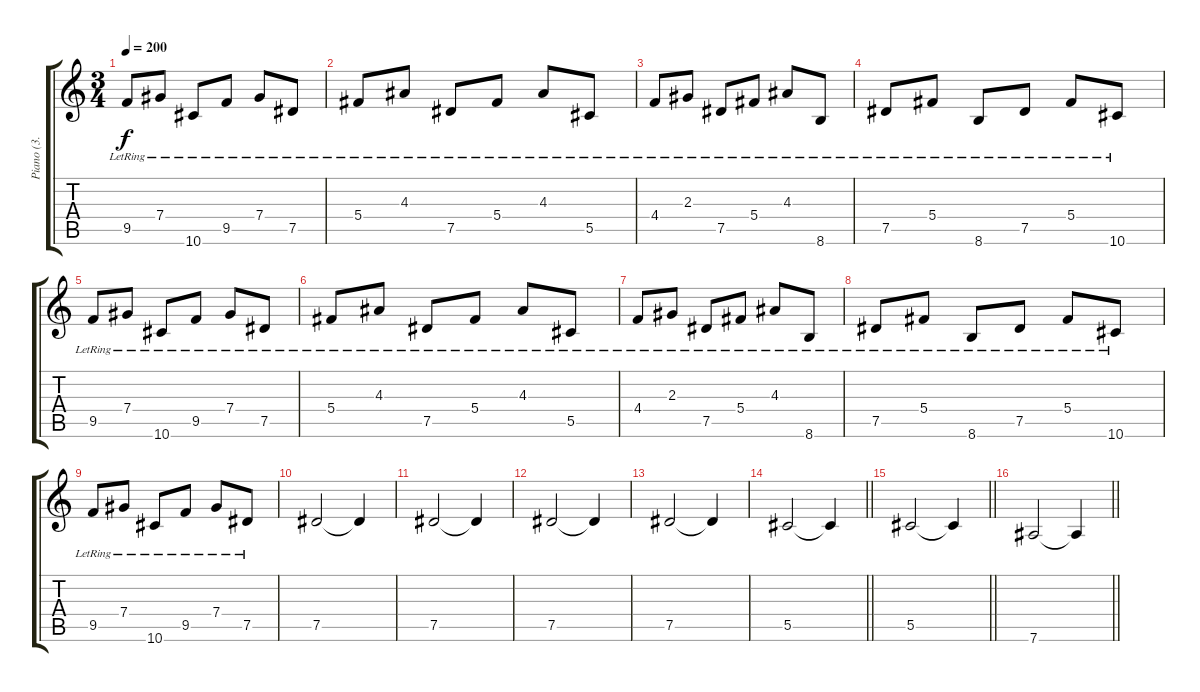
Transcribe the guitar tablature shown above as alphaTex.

\track ("Piano (3. Guitar)" "Piano (3. ") {instrument acousticguitarsteel}
\staff {score tabs}
\tuning (Eb4 Bb3 Gb3 Db3 Ab2 Eb2) {hide}
\ts (3 4)
\tempo 200
\clef g2
\ks c
9.5{lr}.8{dy f} 7.4{lr}.8 10.6{lr}.8 9.5{lr}.8 7.4{lr}.8 7.5{lr}.8 |
5.4{lr}.8 4.3{lr}.8 7.5{lr}.8 5.4{lr}.8 4.3{lr}.8 5.5{lr}.8 |
4.4{lr}.8 2.3{lr}.8 7.5{lr}.8 5.4{lr}.8 4.3{lr}.8 8.6{lr}.8 |
7.5{lr}.8 5.4{lr}.8 8.6{lr}.8 7.5{lr}.8 5.4{lr}.8 10.6{lr}.8 |
9.5{lr}.8 7.4{lr}.8 10.6{lr}.8 9.5{lr}.8 7.4{lr}.8 7.5{lr}.8 |
5.4{lr}.8 4.3{lr}.8 7.5{lr}.8 5.4{lr}.8 4.3{lr}.8 5.5{lr}.8 |
4.4{lr}.8 2.3{lr}.8 7.5{lr}.8 5.4{lr}.8 4.3{lr}.8 8.6{lr}.8 |
7.5{lr}.8 5.4{lr}.8 8.6{lr}.8 7.5{lr}.8 5.4{lr}.8 10.6{lr}.8 |
9.5{lr}.8 7.4{lr}.8 10.6{lr}.8 9.5{lr}.8 7.4{lr}.8 7.5{lr}.8 |
7.5.2 7.5{t}.4 |
7.5.2 7.5{t}.4 |
7.5.2 7.5{t}.4 |
7.5.2 7.5{t}.4 |
\barLineRight lightlight
5.5.2 5.5{t}.4 |
\barLineRight lightlight
5.5.2 5.5{t}.4 |
\barLineRight lightlight
7.6.2 7.6{t}.4
